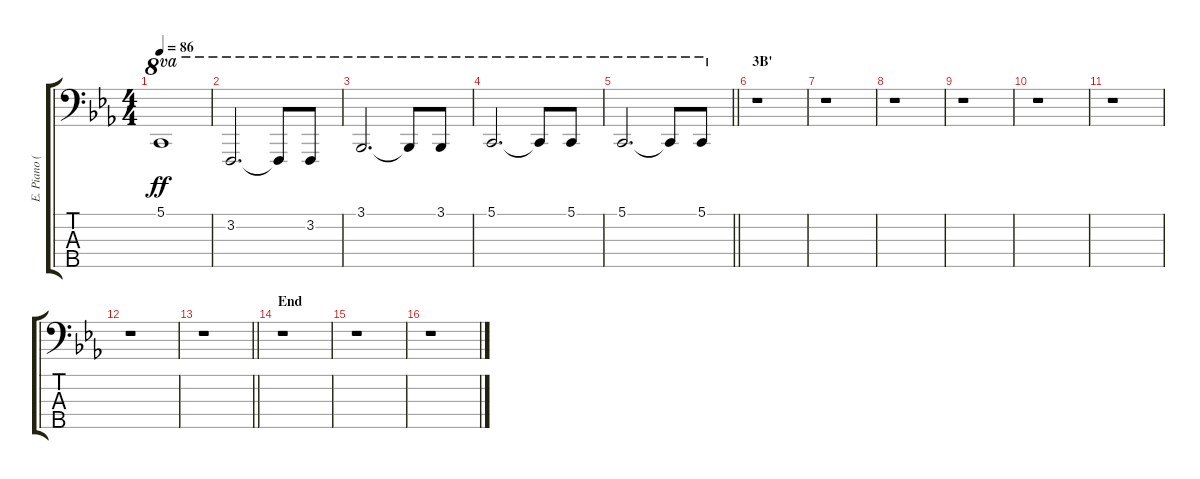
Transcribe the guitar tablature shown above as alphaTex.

\track ("E. Piano (Left Hand)" "E. Piano (") {instrument steeldrums}
\staff {score tabs}
\tuning (G2 D2 A1 E1 B0) {hide}
\ts (4 4)
\tempo 86
\clef f4
\ks eb
5.1.1{ot 8va dy ff} |
3.2.2{d ot 8va} 3.2{t}.8{ot 8va} 3.2.8{ot 8va} |
3.1.2{d ot 8va} 3.1{t}.8{ot 8va} 3.1.8{ot 8va} |
5.1.2{d ot 8va} 5.1{t}.8{ot 8va} 5.1.8{ot 8va} |
\barLineRight lightlight
5.1.2{d ot 8va} 5.1{t}.8{ot 8va} 5.1.8{ot 8va} |
\section ("" "3B'")
r.1 |
r.1 |
r.1 |
r.1 |
r.1 |
r.1 |
r.1 |
\barLineRight lightlight
r.1 |
\section ("" "End")
r.1 |
r.1 |
r.1
